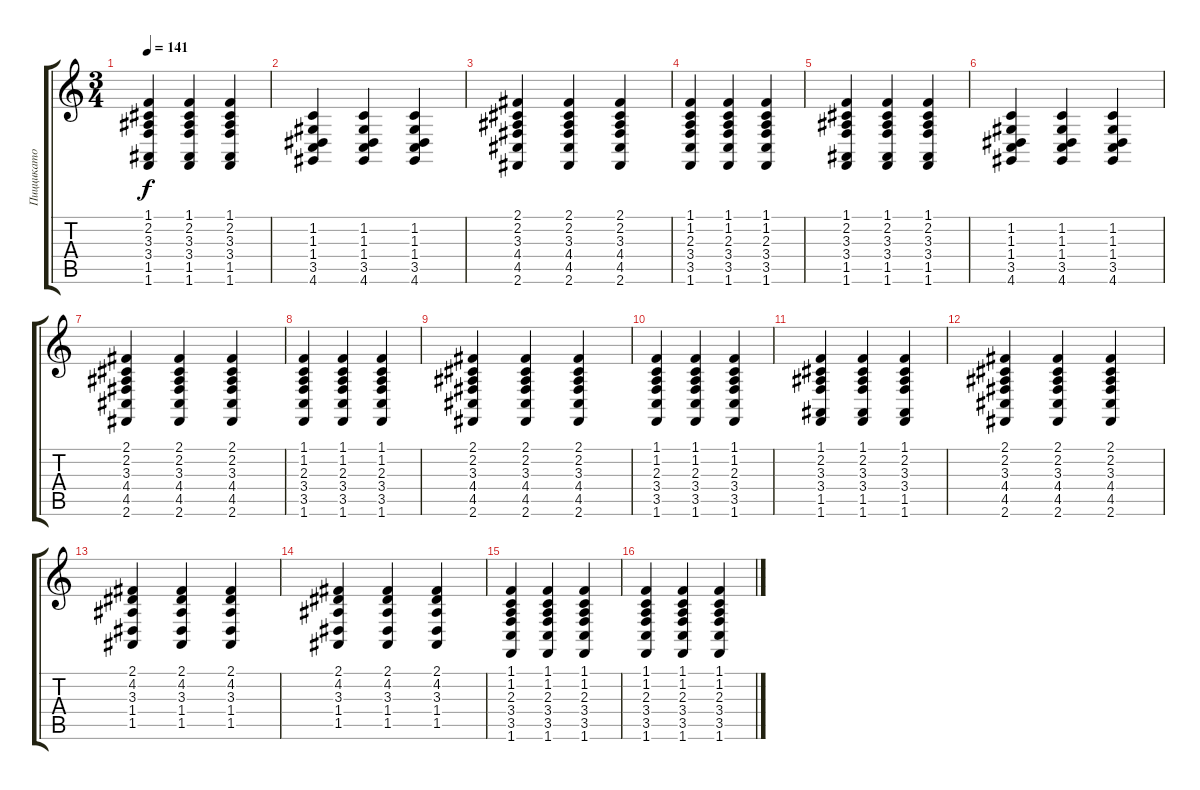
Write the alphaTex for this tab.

\track ("Пиццикато" "Пиццикато") {instrument pizzicatostrings}
\staff {score tabs}
\tuning (E4 B3 G3 D3 A2 E2) {hide}
\ts (3 4)
\tempo 141
\clef g2
\ks c
(1.1 2.2 3.3 3.4 1.5 1.6).4{dy f} (1.1 2.2 3.3 3.4 1.5 1.6).4 (1.1 2.2 3.3 3.4 1.5 1.6).4 |
(1.2 1.3 1.4 3.5 4.6).4 (1.2 1.3 1.4 3.5 4.6).4 (1.2 1.3 1.4 3.5 4.6).4 |
(2.1 2.2 3.3 4.4 4.5 2.6).4 (2.1 2.2 3.3 4.4 4.5 2.6).4 (2.1 2.2 3.3 4.4 4.5 2.6).4 |
(1.1 1.2 2.3 3.4 3.5 1.6).4 (1.1 1.2 2.3 3.4 3.5 1.6).4 (1.1 1.2 2.3 3.4 3.5 1.6).4 |
(1.1 2.2 3.3 3.4 1.5 1.6).4 (1.1 2.2 3.3 3.4 1.5 1.6).4 (1.1 2.2 3.3 3.4 1.5 1.6).4 |
(1.2 1.3 1.4 3.5 4.6).4 (1.2 1.3 1.4 3.5 4.6).4 (1.2 1.3 1.4 3.5 4.6).4 |
(2.1 2.2 3.3 4.4 4.5 2.6).4 (2.1 2.2 3.3 4.4 4.5 2.6).4 (2.1 2.2 3.3 4.4 4.5 2.6).4 |
(1.1 1.2 2.3 3.4 3.5 1.6).4 (1.1 1.2 2.3 3.4 3.5 1.6).4 (1.1 1.2 2.3 3.4 3.5 1.6).4 |
(2.1 2.2 3.3 4.4 4.5 2.6).4 (2.1 2.2 3.3 4.4 4.5 2.6).4 (2.1 2.2 3.3 4.4 4.5 2.6).4 |
(1.1 1.2 2.3 3.4 3.5 1.6).4 (1.1 1.2 2.3 3.4 3.5 1.6).4 (1.1 1.2 2.3 3.4 3.5 1.6).4 |
(1.1 2.2 3.3 3.4 1.5 1.6).4 (1.1 2.2 3.3 3.4 1.5 1.6).4 (1.1 2.2 3.3 3.4 1.5 1.6).4 |
(2.1 2.2 3.3 4.4 4.5 2.6).4 (2.1 2.2 3.3 4.4 4.5 2.6).4 (2.1 2.2 3.3 4.4 4.5 2.6).4 |
(2.1 4.2 3.3 1.4 1.5).4 (2.1 4.2 3.3 1.4 1.5).4 (2.1 4.2 3.3 1.4 1.5).4 |
(2.1 4.2 3.3 1.4 1.5).4 (2.1 4.2 3.3 1.4 1.5).4 (2.1 4.2 3.3 1.4 1.5).4 |
(1.1 1.2 2.3 3.4 3.5 1.6).4 (1.1 1.2 2.3 3.4 3.5 1.6).4 (1.1 1.2 2.3 3.4 3.5 1.6).4 |
(1.1 1.2 2.3 3.4 3.5 1.6).4 (1.1 1.2 2.3 3.4 3.5 1.6).4 (1.1 1.2 2.3 3.4 3.5 1.6).4
